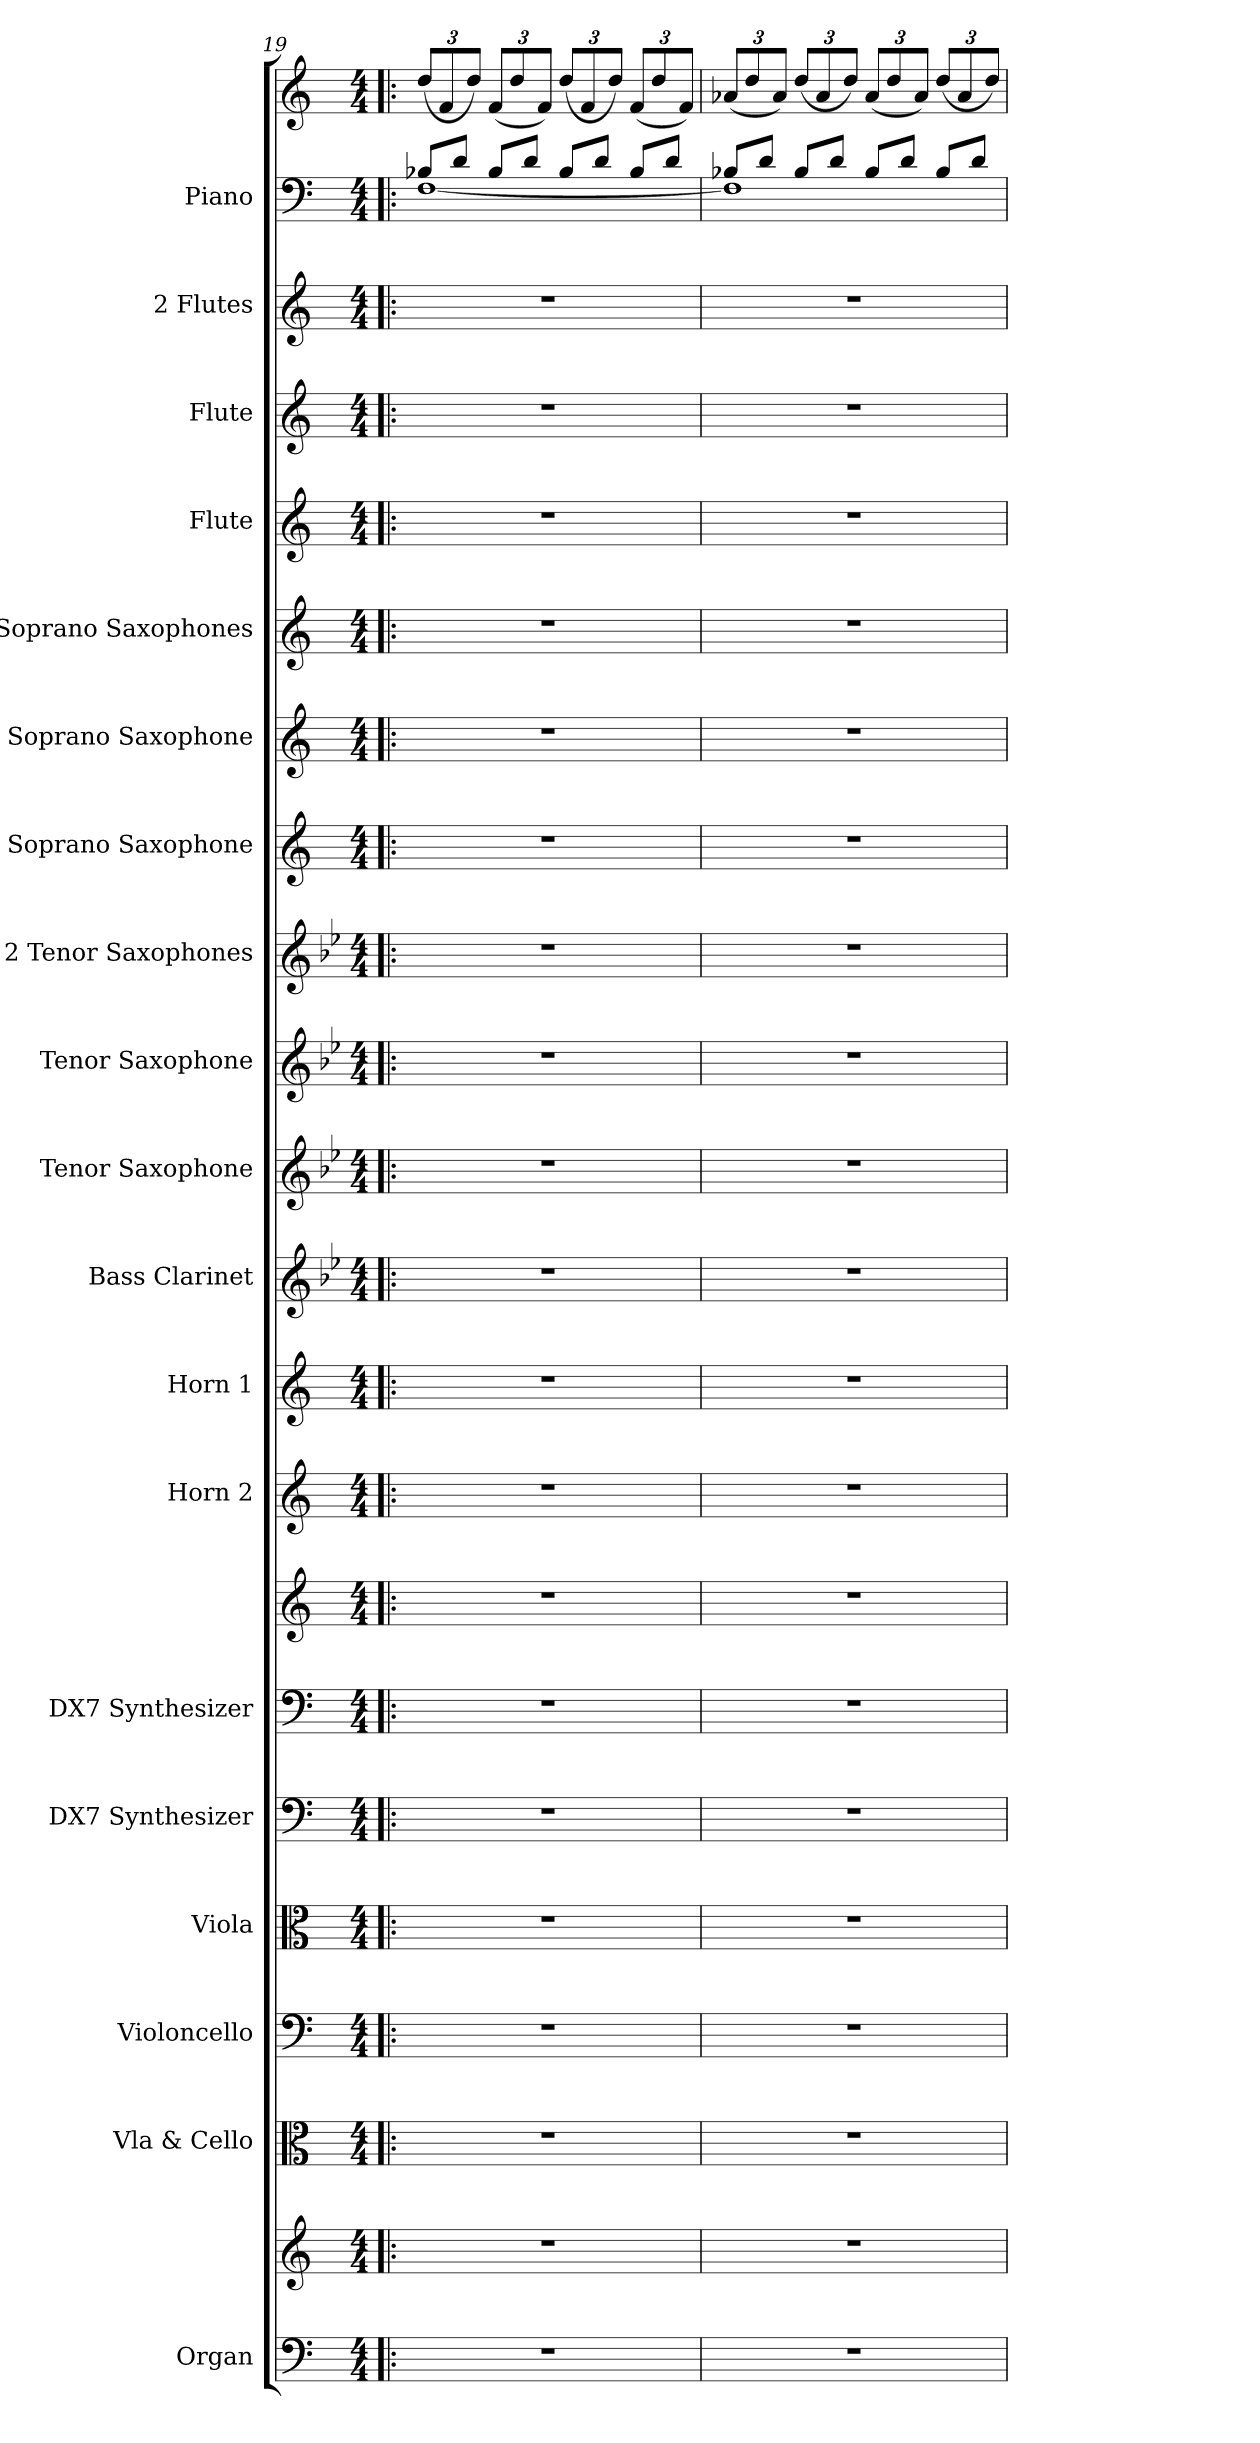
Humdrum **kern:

**kern	**kern	**kern	**kern	**kern	**kern	**kern	**kern	**kern	**kern	**kern	**kern	**kern	**kern	**kern	**kern	**kern	**kern	**kern	**kern	**kern	**kern
*part19	*part19	*part18	*part17	*part16	*part15	*part14	*part14	*part13	*part12	*part11	*part10	*part9	*part8	*part7	*part6	*part5	*part4	*part3	*part2	*part1	*part1
*staff22	*staff21	*staff20	*staff19	*staff18	*staff17	*staff16	*staff15	*staff14	*staff13	*staff12	*staff11	*staff10	*staff9	*staff8	*staff7	*staff6	*staff5	*staff4	*staff3	*staff2	*staff1
*I"Organ	*	*I"Vla &amp; Cello	*I"Violoncello	*I"Viola	*I"DX7 Synthesizer	*I"DX7 Synthesizer	*	*I"Horn 2	*I"Horn 1	*I"Bass Clarinet	*I"Tenor Saxophone	*I"Tenor Saxophone	*I"2 Tenor Saxophones	*I"Soprano Saxophone	*I"Soprano Saxophone	*I"2 Soprano Saxophones	*I"Flute	*I"Flute	*I"2 Flutes	*I"Piano	*
*I'Org.	*	*I'Vla &amp; Cello	*I'Cello	*I'Vla	*I'DX7	*I'DX7	*	*I'Hn 2	*I'Hn 1	*I'B. Cl.	*I'Tenor 2	*I'Tenor 1	*I'2 Tenors	*I'Sop 2	*I'Sop 1	*I'2 Sops	*I'Fl 2	*I'Fl 1	*I'2 Fls	*I'Pno.	*
!!LO:LB:g=z
*clefF4	*clefG2	*clefC3	*clefF4	*clefC3	*clefF4	*clefF4	*clefG2	*clefG2	*clefG2	*clefG2	*clefG2	*clefG2	*clefG2	*clefG2	*clefG2	*clefG2	*clefG2	*clefG2	*clefG2	*clefF4	*clefG2
*	*	*	*	*	*	*	*	*ITrd4c7	*ITrd4c7	*ITrd8c14	*ITrd8c14	*ITrd8c14	*ITrd8c14	*ITrd1c2	*ITrd1c2	*ITrd1c2	*	*	*	*	*
*k[]	*k[]	*k[]	*k[]	*k[]	*k[]	*k[]	*k[]	*k[b-]	*k[b-]	*k[b-e-]	*k[b-e-]	*k[b-e-]	*k[b-e-]	*k[b-e-]	*k[b-e-]	*k[b-e-]	*k[]	*k[]	*k[]	*k[]	*k[]
*M4/4	*M4/4	*M4/4	*M4/4	*M4/4	*M4/4	*M4/4	*M4/4	*M4/4	*M4/4	*M4/4	*M4/4	*M4/4	*M4/4	*M4/4	*M4/4	*M4/4	*M4/4	*M4/4	*M4/4	*M4/4	*M4/4
=19!|:	=19!|:	=19!|:	=19!|:	=19!|:	=19!|:	=19!|:	=19!|:	=19!|:	=19!|:	=19!|:	=19!|:	=19!|:	=19!|:	=19!|:	=19!|:	=19!|:	=19!|:	=19!|:	=19!|:	=19!|:	=19!|:
*	*	*	*	*	*	*	*	*	*	*	*	*	*	*	*	*	*	*	*	*^	*
*	*	*	*	*	*	*	*	*	*	*	*	*	*	*	*	*	*	*	*	*	*	*Xbrackettup
1r	1r	1r	1r	1r	1r	1r	1r	1r	1r	1r	1r	1r	1r	1r	1r	1r	1r	1r	1r	8B-X/L	[1F	(<12dd/L
.	.	.	.	.	.	.	.	.	.	.	.	.	.	.	.	.	.	.	.	.	.	12f/
.	.	.	.	.	.	.	.	.	.	.	.	.	.	.	.	.	.	.	.	8d/J	.	.
.	.	.	.	.	.	.	.	.	.	.	.	.	.	.	.	.	.	.	.	.	.	12dd/J)
.	.	.	.	.	.	.	.	.	.	.	.	.	.	.	.	.	.	.	.	8B-/L	.	(<12f/L
.	.	.	.	.	.	.	.	.	.	.	.	.	.	.	.	.	.	.	.	.	.	12dd/
.	.	.	.	.	.	.	.	.	.	.	.	.	.	.	.	.	.	.	.	8d/J	.	.
.	.	.	.	.	.	.	.	.	.	.	.	.	.	.	.	.	.	.	.	.	.	12f/J)
.	.	.	.	.	.	.	.	.	.	.	.	.	.	.	.	.	.	.	.	8B-/L	.	(<12dd/L
.	.	.	.	.	.	.	.	.	.	.	.	.	.	.	.	.	.	.	.	.	.	12f/
.	.	.	.	.	.	.	.	.	.	.	.	.	.	.	.	.	.	.	.	8d/J	.	.
.	.	.	.	.	.	.	.	.	.	.	.	.	.	.	.	.	.	.	.	.	.	12dd/J)
.	.	.	.	.	.	.	.	.	.	.	.	.	.	.	.	.	.	.	.	8B-/L	.	(<12f/L
.	.	.	.	.	.	.	.	.	.	.	.	.	.	.	.	.	.	.	.	.	.	12dd/
.	.	.	.	.	.	.	.	.	.	.	.	.	.	.	.	.	.	.	.	8d/J	.	.
.	.	.	.	.	.	.	.	.	.	.	.	.	.	.	.	.	.	.	.	.	.	12f/J)
=20	=20	=20	=20	=20	=20	=20	=20	=20	=20	=20	=20	=20	=20	=20	=20	=20	=20	=20	=20	=20	=20	=20
1r	1r	1r	1r	1r	1r	1r	1r	1r	1r	1r	1r	1r	1r	1r	1r	1r	1r	1r	1r	8B-X/L	1F]	(<12a-X/L
.	.	.	.	.	.	.	.	.	.	.	.	.	.	.	.	.	.	.	.	.	.	12dd/
.	.	.	.	.	.	.	.	.	.	.	.	.	.	.	.	.	.	.	.	8d/J	.	.
.	.	.	.	.	.	.	.	.	.	.	.	.	.	.	.	.	.	.	.	.	.	12a-/J)
.	.	.	.	.	.	.	.	.	.	.	.	.	.	.	.	.	.	.	.	8B-/L	.	(<12dd/L
.	.	.	.	.	.	.	.	.	.	.	.	.	.	.	.	.	.	.	.	.	.	12a-/
.	.	.	.	.	.	.	.	.	.	.	.	.	.	.	.	.	.	.	.	8d/J	.	.
.	.	.	.	.	.	.	.	.	.	.	.	.	.	.	.	.	.	.	.	.	.	12dd/J)
.	.	.	.	.	.	.	.	.	.	.	.	.	.	.	.	.	.	.	.	8B-/L	.	(<12a-/L
.	.	.	.	.	.	.	.	.	.	.	.	.	.	.	.	.	.	.	.	.	.	12dd/
.	.	.	.	.	.	.	.	.	.	.	.	.	.	.	.	.	.	.	.	8d/J	.	.
.	.	.	.	.	.	.	.	.	.	.	.	.	.	.	.	.	.	.	.	.	.	12a-/J)
.	.	.	.	.	.	.	.	.	.	.	.	.	.	.	.	.	.	.	.	8B-/L	.	(<12dd/L
.	.	.	.	.	.	.	.	.	.	.	.	.	.	.	.	.	.	.	.	.	.	12a-/
.	.	.	.	.	.	.	.	.	.	.	.	.	.	.	.	.	.	.	.	8d/J	.	.
.	.	.	.	.	.	.	.	.	.	.	.	.	.	.	.	.	.	.	.	.	.	12dd/J)
*	*	*	*	*	*	*	*	*	*	*	*	*	*	*	*	*	*	*	*	*v	*v	*
=	=	=	=	=	=	=	=	=	=	=	=	=	=	=	=	=	=	=	=	=	=
*-	*-	*-	*-	*-	*-	*-	*-	*-	*-	*-	*-	*-	*-	*-	*-	*-	*-	*-	*-	*-	*-
